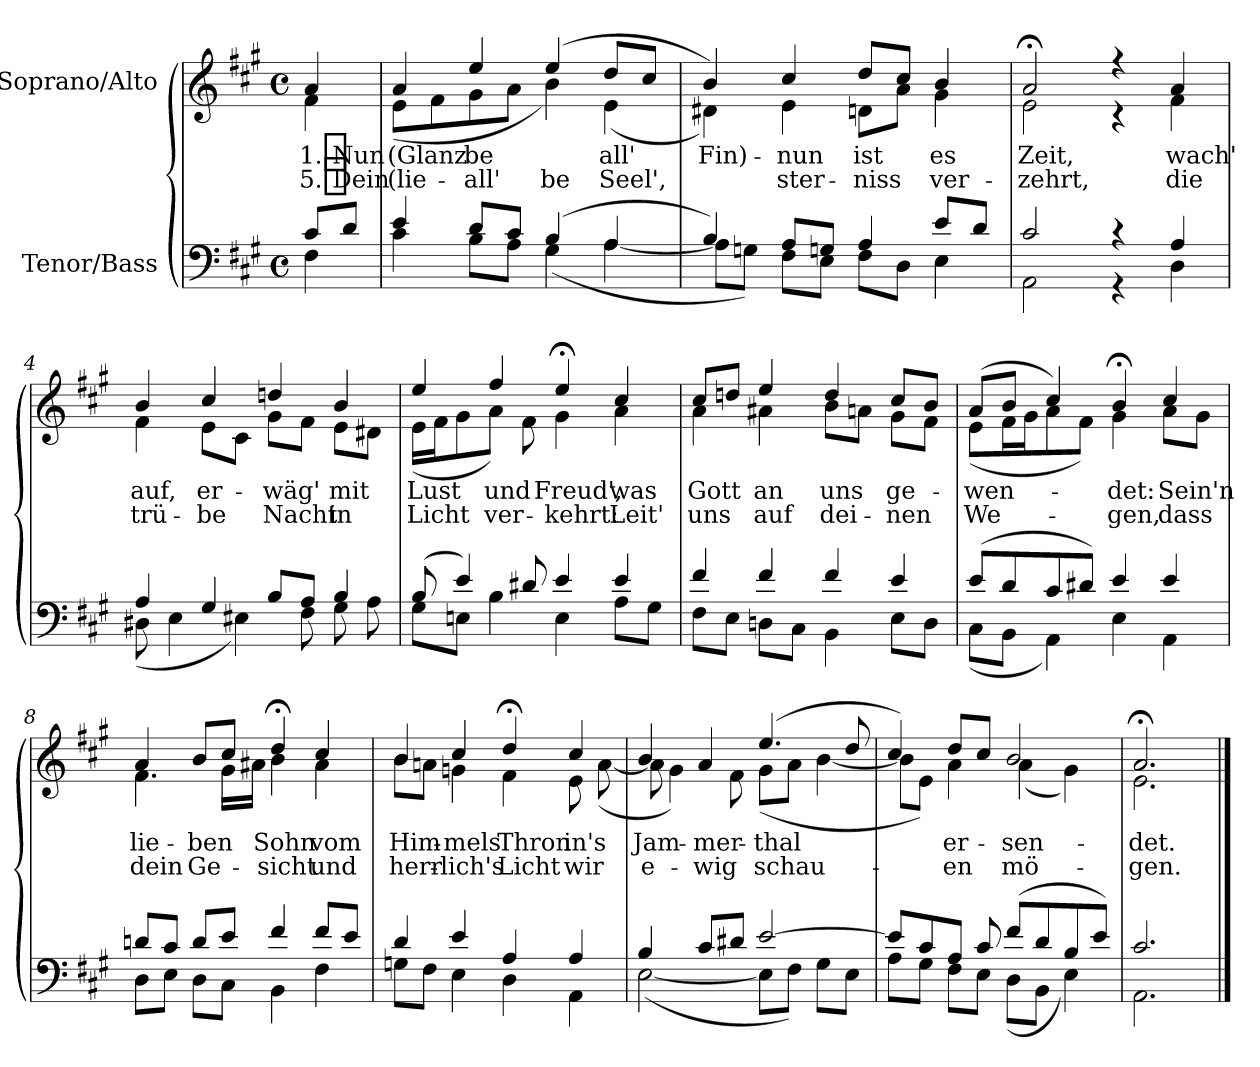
**kern	**kern	**text	**text
*part2	*part1	*part1	*part1
*staff2	*staff1	*staff1	*staff1
*I"Tenor/Bass	*I"Soprano/Alto	*	*
*clefF4	*clefG2	*	*
*k[f#c#g#]	*k[f#c#g#]	*	*
*M4/4	*M4/4	*	*
*met(c)	*met(c)	*	*
=	=	=	=
*^	*	*	*
!	!	!	!LO:LY:b	!LO:LY:b
*	*	*^	*	*
8c#/L	4F#\	4a/	4f#\	1. Nun	5. Dein
8d/J	.	.	.	.	.
=1	=1	=1	=1	=1	=1
!	!	!	!	!LO:LY:b	!LO:LY:b
!	!	!	!	!LO:LY:b:color=#00AA7F	!LO:LY:b:color=#00AA7F
4e/	4c#\	4a/	(8e\L	-(Glanz	(lie-
.	.	.	8f#\	.	.
!	!	!	!	!LO:LY:b	!LO:LY:b
8d/L	8B\L	4ee/	8g#\	-be	all'
8c#/J	8A\J	.	8a\J	.	.
!	!	!	!	!LO:LY:b	!LO:LY:b
!	!	!	!	!	!LO:LY:b:color=#00AA7F
(4B/	(4G#\	(4ee/	4b\)	.	be
!	!	!	!	!LO:LY:b:color=#00AA7F	!LO:LY:b:color=#00AA7F
4A/	[4A\	8dd/L	(4e\	all'	Seel',
.	.	8cc#/J	.	.	.
=2	=2	=2	=2	=2	=2
!	!	!	!	!LO:LY:b:color=#00AA7F	!
4B/)	8A\L]	4b/)	4d#X\)	Fin)-	.
.	8Gn\J)	.	.	.	.
!	!	!	!	!LO:LY:b	!LO:LY:b
8A/L	8F#\L	4cc#/	4e\	nun	-ster-
8Gn/J	8E\J	.	.	.	.
!	!	!	!	!LO:LY:b	!LO:LY:b
4A/	8F#\L	8dd/L	8dn\L	ist	-niss
.	8D\J	8cc#/J	8a\J	.	.
!	!	!	!	!LO:LY:b	!LO:LY:b
8e/L	4E\	4b/	4g#\	es	ver-
8d/J	.	.	.	.	.
=3	=3	=3	=3	=3	=3
!	!	!	!	!LO:LY:b	!LO:LY:b
2c#/	2AA\	2a;</	2e\	Zeit,	-zehrt,
4r	4r	4r	4r	.	.
!	!	!	!	!LO:LY:b	!LO:LY:b
4A/	4D\	4a/	4f#\	wach'	die
!!LO:LB:g=z	!!
=4	=4	=4	=4	=4	=4
!	!	!	!	!LO:LY:b	!LO:LY:b
4A/	(8D#X\	4b/	4f#\	auf,	trü-
.	4E\	.	.	.	.
!	!	!	!	!LO:LY:b	!LO:LY:b
4G#/	.	4cc#/	8e\L	er-	-be
.	4E#X\)	.	8c#\J	.	.
!	!	!	!	!LO:LY:b	!LO:LY:b
8B/L	.	4ddn/	8g#\L	-wäg'	Nacht
8A/J	8F#\	.	8f#\J	.	.
!	!	!	!	!LO:LY:b	!LO:LY:b
4B/	8G#\	4b/	8e\L	mit	in
.	8A\	.	8d#X\J	.	.
=5	=5	=5	=5	=5	=5
!	!	!	!	!LO:LY:b	!LO:LY:b
(8B/	8G#\L	4ee/	(16e\LL	Lust	Licht
.	.	.	16f#\J	.	.
4e/)	8En\J	.	8g#\	.	.
!	!	!	!	!LO:LY:b	!LO:LY:b
.	4B\	4ff#/	8a\J)	und	ver-
8d#X/	.	.	8f#\	.	.
!	!	!	!	!LO:LY:b	!LO:LY:b
4e/	4E\	4ee;</	4g#\	Freud',	-kehrt:
!	!	!	!	!LO:LY:b	!LO:LY:b
4e/	8A\L	4cc#/	4a\	was	Leit'
.	8G#\J	.	.	.	.
=6	=6	=6	=6	=6	=6
!	!	!	!	!LO:LY:b	!LO:LY:b
4f#/	8F#\L	8cc#/L	4a\	Gott	uns
.	8E\J	8ddn/J	.	.	.
!	!	!	!	!LO:LY:b	!LO:LY:b
4f#/	8Dn\L	4ee/	4a#X\	an	auf
.	8C#\J	.	.	.	.
!	!	!	!	!LO:LY:b	!LO:LY:b
4f#/	4BB\	4dd/	8b\L	uns	dei-
.	.	.	8an\J	.	.
!	!	!	!	!LO:LY:b	!LO:LY:b
4e/	8E\L	8cc#/L	8g#\L	ge-	-nen
.	8D\J	8b/J	8f#\J	.	.
=7	=7	=7	=7	=7	=7
!	!	!	!	!LO:LY:b	!LO:LY:b
(8e/L	(8C#\L	(8a/L	(8e\L	-wen-	We-
8d/	8BB\J	8b/J	16f#\L	.	.
.	.	.	16g#\J	.	.
8c#/	4AA\)	4cc#/)	8a\	.	.
8d#X/J)	.	.	8f#\J)	.	.
!	!	!	!	!LO:LY:b	!LO:LY:b
4e/	4E\	4b;</	4g#\	-det:	-gen,
!	!	!	!	!LO:LY:b	!LO:LY:b
4e/	4AA\	4cc#/	8a\L	Sein'n	dass
.	.	.	8g#\J	.	.
!!LO:LB:g=z	!!
=8	=8	=8	=8	=8	=8
!	!	!	!	!LO:LY:b	!LO:LY:b
8dn/L	8D\L	4a/	4.f#\	lie-	dein
8c#/J	8E\J	.	.	.	.
!	!	!	!	!LO:LY:b	!LO:LY:b
8d/L	8D\L	8b/L	.	-ben	Ge-
8e/J	8C#\J	8cc#/J	16g#\LL	.	.
.	.	.	16a#X\JJ	.	.
!	!	!	!	!LO:LY:b	!LO:LY:b
4f#/	4BB\	4dd;</	4b\	Sohn	-sicht
!	!	!	!	!LO:LY:b	!LO:LY:b
8f#/L	4F#\	4cc#/	4a#\	vom	und
8e/J	.	.	.	.	.
=9	=9	=9	=9	=9	=9
!	!	!	!	!LO:LY:b	!LO:LY:b
4d/	8Gn\L	4b/	8b\L	Him-	herr-
.	8F#\J	.	8an\J	.	.
!	!	!	!	!LO:LY:b	!LO:LY:b
4e/	4E\	4cc#/	4gn\	-mels	-lich's
!	!	!	!	!LO:LY:b	!LO:LY:b
4A/	4D\	4dd;</	4f#\	Thron	Licht
!	!	!	!	!LO:LY:b	!LO:LY:b
4A/	4AA\	4cc#/	8e\	in's	wir
.	.	.	([8a\	.	.
=10	=10	=10	=10	=10	=10
!	!	!	!	!LO:LY:b	!LO:LY:b
4B/	([2E\	4b/	8a\]	Jam-	e-
.	.	.	4g#\)	.	.
!	!	!	!	!LO:LY:b	!LO:LY:b
8c#/L	.	4a/	.	-mer-	-wig
8d#X/J	.	.	8f#\	.	.
!	!	!	!	!LO:LY:b	!LO:LY:b
[2e/	8E\L]	(4.ee/	(8g#\L	-thal	schau-
.	8F#\J)	.	8a\J	.	.
.	8G#\L	.	[4b\	.	.
.	8E\J	8dd/	.	.	.
=11	=11	=11	=11	=11	=11
8e/L]	8A\L	4cc#/)	8b\L]	.	.
8c#/	8G#\J	.	8e\J)	.	.
!	!	!	!	!LO:LY:b	!LO:LY:b
8A/J	8F#\L	8dd/L	4a\	er-	-en
8c#/	8E\J	8cc#/J	.	.	.
!	!	!	!	!LO:LY:b	!LO:LY:b
(8f#/L	(8D\L	2b/	(4a\	-sen-	mö-
8d/	8BB\J	.	.	.	.
8B/	4E\)	.	4g#\)	.	.
8e/J)	.	.	.	.	.
=12	=12	=12	=12	=12	=12
!	!	!	!	!LO:LY:b	!LO:LY:b
2.c#/	2.AA\	2.a;</	2.e\	-det.	-gen.
*v	*v	*	*	*	*
*	*v	*v	*	*
==	==	==	==
*-	*-	*-	*-
